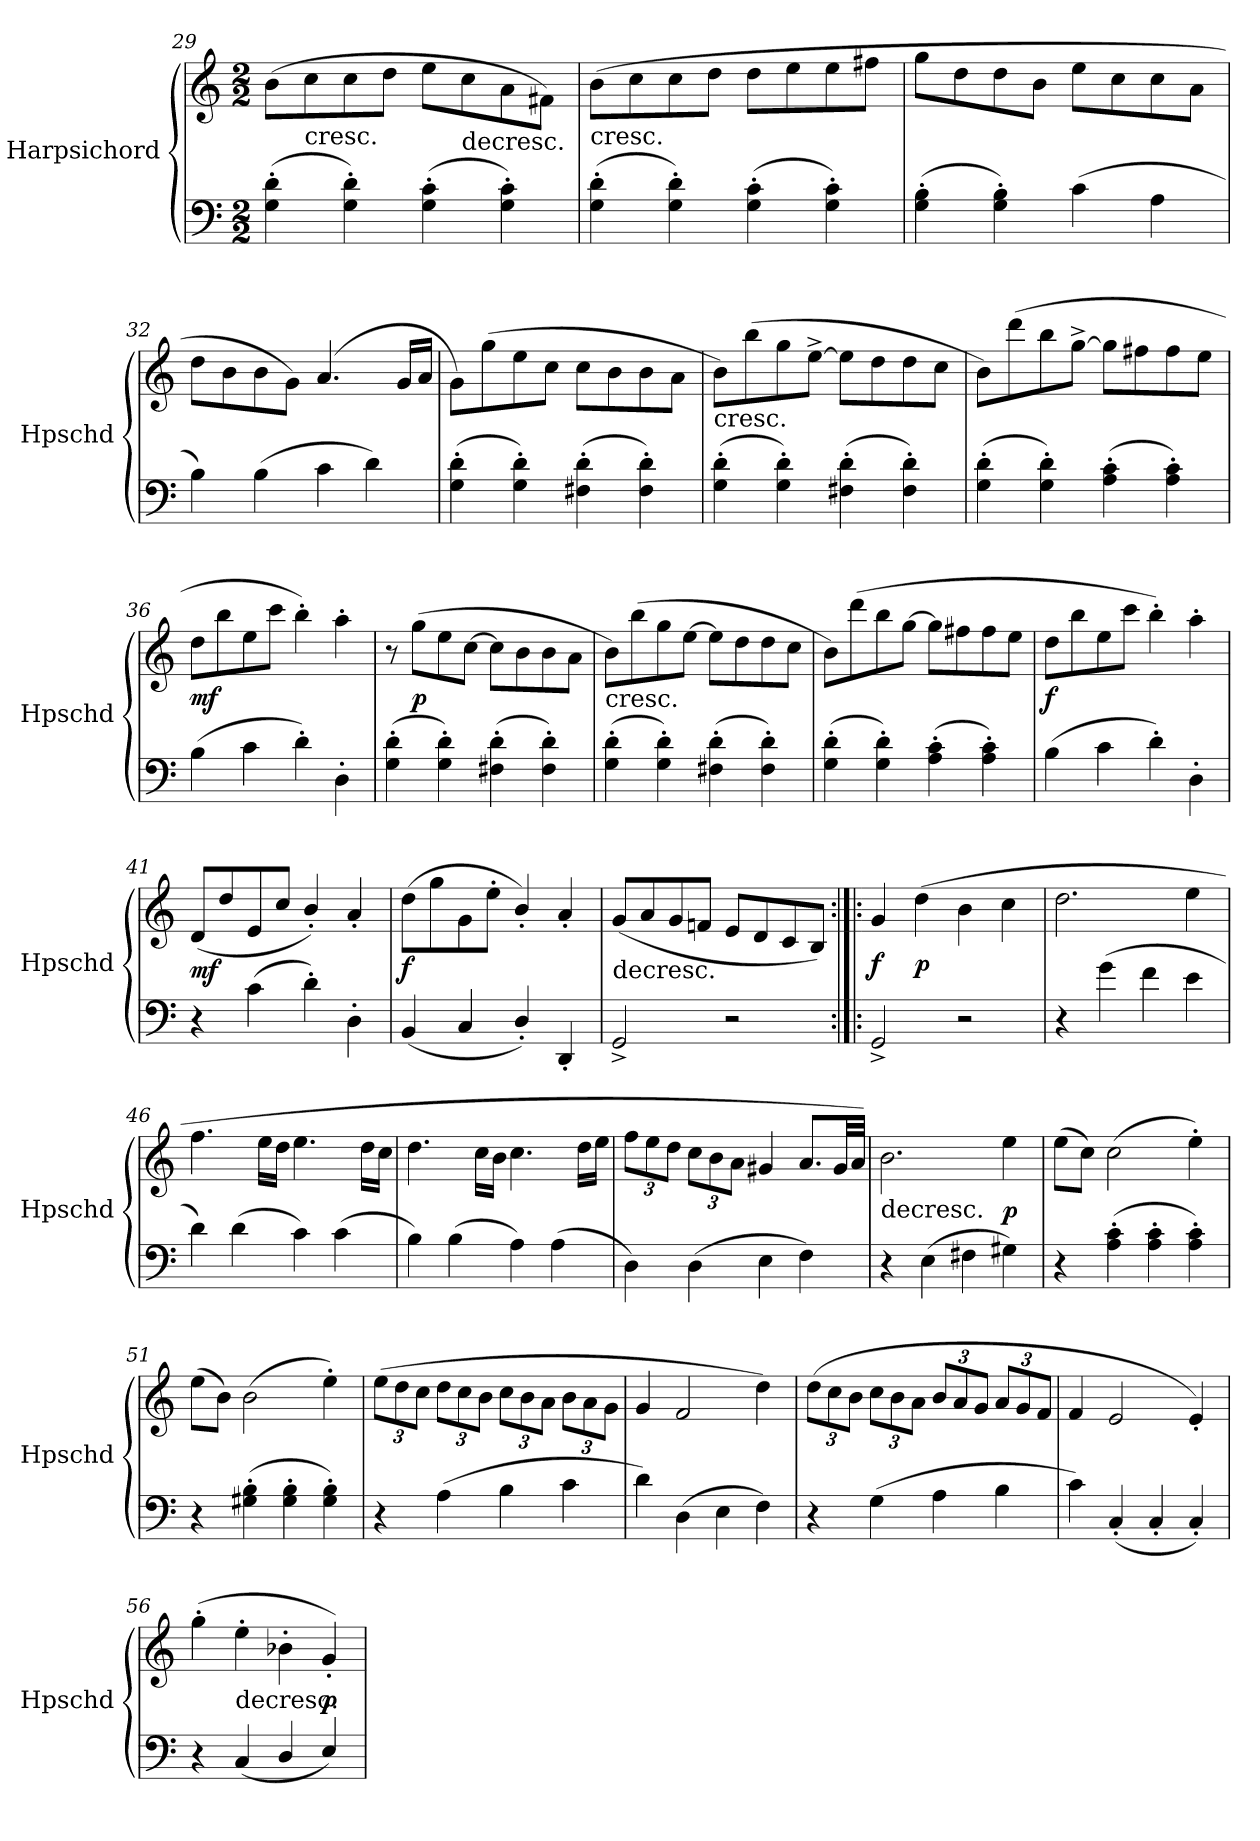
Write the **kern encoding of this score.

**kern	**kern	**dynam
*part1	*part1	*part1
*staff2	*staff1	*staff1/2
*I"Harpsichord	*	*
*I'Hpschd	*	*
*clefF4	*clefG2	*
*k[]	*k[]	*
*M2/2	*M2/2	*
=29	=29	=29
(4G'\ 4d'\	(8b\L	.
!	!LO:TX:c:t=cresc.	!
.	8cc\	.
4G'\ 4d'\)	8cc\	.
.	8dd\J	.
(4G'\ 4c'\	8ee\L	.
!	!LO:TX:c:t=decresc.	!
.	8cc\	.
4G'\ 4c'\)	8a\	.
.	8f#X\J)	.
=30	=30	=30
!	!LO:TX:c:t=cresc.	!
(4G'\ 4d'\	(8b\L	.
.	8cc\	.
4G'\ 4d'\)	8cc\	.
.	8dd\J	.
(4G'\ 4c'\	8dd\L	.
.	8ee\	.
4G'\ 4c'\)	8ee\	.
.	8ff#X\J	.
=31	=31	=31
(4G'\ 4B'\	8gg\L	.
.	8dd\	.
4G'\ 4B'\)	8dd\	.
.	8b\J	.
(4c\	8ee\L	.
.	8cc\	.
4A\	8cc\	.
.	8a\J	.
=32	=32	=32
4B\)	8dd\L	.
.	8b\	.
(4B\	8b\	.
.	8g\J)	.
4c\	(4.a/	.
4d\)	.	.
.	16g/LL	.
.	16a/JJ	.
=33	=33	=33
(4G'\ 4d'\	8g\L)	.
.	(8gg\	.
4G'\ 4d'\)	8ee\	.
.	8cc\J	.
(4F#X'\ 4d'\	8cc\L	.
.	8b\	.
4F#'\ 4d'\)	8b\	.
.	8a\J	.
=34	=34	=34
!	!LO:TX:c:t=cresc.	!
(4G'\ 4d'\	8b\L)	.
.	(8bb\	.
4G'\ 4d'\)	8gg\	.
.	[8ee^\J	.
(4F#X'\ 4d'\	8ee\L]	.
.	8dd\	.
4F#'\ 4d'\)	8dd\	.
.	8cc\J	.
=35	=35	=35
(4G'\ 4d'\	8b\L)	.
.	(8ddd\	.
4G'\ 4d'\)	8bb\	.
.	[8gg^\J	.
(4A'\ 4c'\	8gg\L]	.
.	8ff#X\	.
4A'\ 4c'\)	8ff#\	.
.	8ee\J	.
=36	=36	=36
(4B\	8dd\L	mf
.	8bb\	.
4c\	8ee\	.
.	8ccc\J	.
4d'\)	4bb'\)	.
4D'\	4aa'\	.
=37	=37	=37
(4G'\ 4d'\	8r	.
.	(8gg\L	p
4G'\ 4d'\)	8ee\	.
.	[8cc\J	.
(4F#X'\ 4d'\	8cc\L]	.
.	8b\	.
4F#'\ 4d'\)	8b\	.
.	8a\J	.
=38	=38	=38
!	!LO:TX:c:t=cresc.	!
(4G'\ 4d'\	8b\L)	.
.	(8bb\	.
4G'\ 4d'\)	8gg\	.
.	[8ee\J	.
(4F#X'\ 4d'\	8ee\L]	.
.	8dd\	.
4F#'\ 4d'\)	8dd\	.
.	8cc\J	.
=39	=39	=39
(4G'\ 4d'\	8b\L)	.
.	(8ddd\	.
4G'\ 4d'\)	8bb\	.
.	[8gg\J	.
(4A'\ 4c'\	8gg\L]	.
.	8ff#X\	.
4A'\ 4c'\)	8ff#\	.
.	8ee\J	.
=40	=40	=40
(4B\	8dd\L	f
.	8bb\	.
4c\	8ee\	.
.	8ccc\J	.
4d'\)	4bb'\)	.
4D'\	4aa'\	.
=41	=41	=41
4r	(8d/L	mf
.	8dd/	.
(4c\	8e/	.
.	8cc/J	.
4d'\)	4b'/)	.
4D'\	4a'/	.
=42	=42	=42
(4BB/	(8dd\L	f
.	8gg\	.
4C/	8g\	.
.	8ee'\J	.
4D'/)	4b'/)	.
4DD'/	4a'/	.
=43	=43	=43
!	!LO:TX:c:t=decresc.	!
2GG^/	(8g/L	.
.	8a/	.
.	8g/	.
.	8fn/J	.
2r	8e/L	.
.	8d/	.
.	8c/	.
.	8B/J)	.
=44:|!|:	=44:|!|:	=44:|!|:
2GG^/	4g/	f
.	(4dd\	p
2r	4b\	.
.	4cc\	.
=45	=45	=45
4r	2.dd\	.
(4g\	.	.
4f\	.	.
4e\	4ee\	.
=46	=46	=46
4d\)	4.ff\	.
(4d\	.	.
.	16ee\LL	.
.	16dd\JJ	.
4c\)	4.ee\	.
(4c\	.	.
.	16dd\LL	.
.	16cc\JJ	.
=47	=47	=47
4B\)	4.dd\	.
(4B\	.	.
.	16cc\LL	.
.	16b\JJ	.
4A\)	4.cc\	.
(4A\	.	.
.	16dd\LL	.
.	16ee\JJ	.
=48	=48	=48
4D\)	12ff\L	.
.	12ee\	.
.	12dd\J	.
(4D\	12cc\L	.
.	12b\	.
.	12a\J	.
4E\	4g#X/	.
4F\)	8.a/L	.
.	32g#/LL	.
.	32a/JJJ)	.
=49	=49	=49
!	!LO:TX:c:t=decresc.	!
4r	2.b\	.
(4E\	.	.
4F#X\	.	.
4G#X\)	4ee\	p
=50	=50	=50
4r	(8ee\L	.
.	8cc\J)	.
(4A'\ 4c'\	(2cc\	.
4A'\ 4c'\	.	.
4A'\ 4c'\)	4ee'\)	.
=51	=51	=51
4r	(8ee\L	.
.	8b\J)	.
(4G#X'\ 4B'\	(2b\	.
4G#'\ 4B'\	.	.
4G#'\ 4B'\)	4ee'\)	.
=52	=52	=52
4r	(12ee\L	.
.	12dd\	.
.	12cc\J	.
(4A\	12dd\L	.
.	12cc\	.
.	12b\J	.
4B\	12cc\L	.
.	12b\	.
.	12a\J	.
4c\	12b\L	.
.	12a\	.
.	12g\J	.
=53	=53	=53
4d\)	4g/	.
(4D\	2f/	.
4E\	.	.
4F\)	4dd\)	.
=54	=54	=54
4r	(12dd\L	.
.	12cc\	.
.	12b\J	.
(4G\	12cc\L	.
.	12b\	.
.	12a\J	.
4A\	12b/L	.
.	12a/	.
.	12g/J	.
4B\	12a/L	.
.	12g/	.
.	12f/J	.
=55	=55	=55
4c\)	4f/	.
(4C'/	2e/	.
4C'/	.	.
4C'/)	4e'/)	.
=56	=56	=56
4r	(4gg'\	.
!	!LO:TX:c:t=decresc.	!
(4C/	4ee'\	.
4D/	4b-X'\	.
4E/)	4g'/)	p
=	=	=
*-	*-	*-
